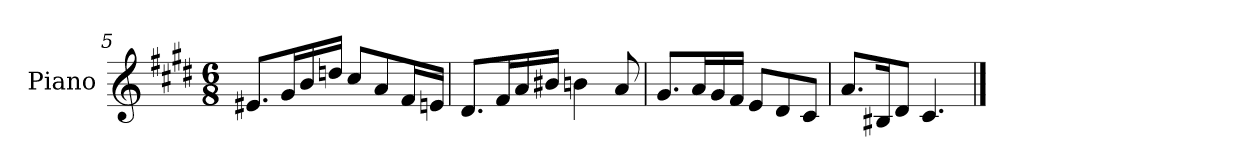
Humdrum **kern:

**kern
*part1
*staff1
*I"Piano
*I'Pno.
*clefG2
*k[f#c#g#d#]
*M6/8
=5
8.e#X/L
16g#/L
16b/
16ddn/JJ
8cc#/L
8a/
16f#/L
16en/JJ
!!LO:LB:g=z
=6
8.d#/L
16f#/L
16a/
16b#X/JJ
4bn\
8a/
=7
8.g#/L
16a/L
16g#/
16f#/JJ
8e/L
8d#/
8c#/J
=8
8.a/L
16B#X/K
8d#/J
4.c#/
==
*-
